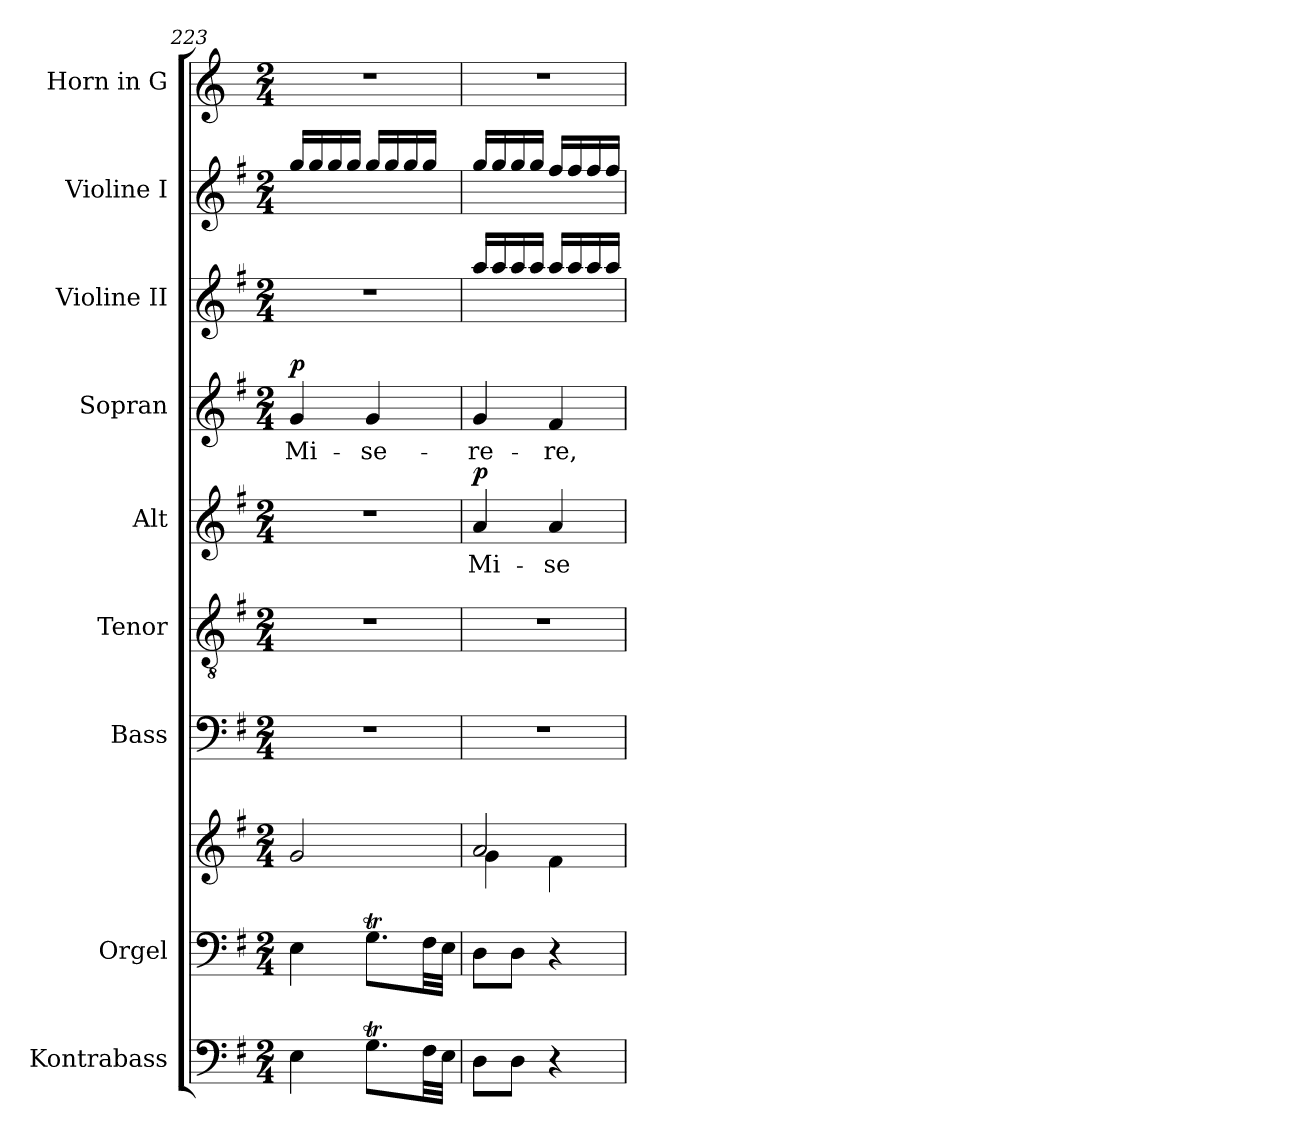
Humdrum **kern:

**kern	**kern	**kern	**kern	**kern	**kern	**text	**dynam	**kern	**text	**dynam	**kern	**kern	**kern
*part9	*part8	*part8	*part7	*part6	*part5	*part5	*part5	*part4	*part4	*part4	*part3	*part2	*part1
*staff10	*staff9	*staff8	*staff7	*staff6	*staff5	*staff5	*staff5	*staff4	*staff4	*staff4	*staff3	*staff2	*staff1
*I"Kontrabass	*I"Orgel	*	*I"Bass	*I"Tenor	*I"Alt	*	*	*I"Sopran	*	*	*I"Violine II	*I"Violine I	*I"Horn in G
*I'Kb.	*I'Org.	*	*I'B	*I'T	*I'A	*	*	*I'S	*	*	*I'Vl. II	*I'Vl. I	*I'Hrn.
*clefF4	*clefF4	*clefG2	*clefF4	*clefGv2	*clefG2	*	*	*clefG2	*	*	*clefG2	*clefG2	*clefG2
*ITrd7c12	*	*	*	*	*	*	*	*	*	*	*ITrd7c12	*ITrd7c12	*ITrd3c5
*k[f#]	*k[f#]	*k[f#]	*k[f#]	*k[f#]	*k[f#]	*	*	*k[f#]	*	*	*k[f#]	*k[f#]	*k[f#]
*G:	*G:	*G:	*G:	*G:	*G:	*	*	*G:	*	*	*G:	*G:	*G:
*M2/4	*M2/4	*M2/4	*M2/4	*M2/4	*M2/4	*	*	*M2/4	*	*	*M2/4	*M2/4	*M2/4
=223	=223	=223	=223	=223	=223	=223	=223	=223	=223	=223	=223	=223	=223
!	!	!	!	!	!	!	!	!	!LO:LY:b	!LO:DY:a	!	!	!
4EE\	4E\	2g/	2r	2r	2r	.	.	4g/	Mi-	p	2r	16g/LL	2r
.	.	.	.	.	.	.	.	.	.	.	.	16g/	.
.	.	.	.	.	.	.	.	.	.	.	.	16g/	.
.	.	.	.	.	.	.	.	.	.	.	.	16g/JJ	.
!	!	!	!	!	!	!	!	!	!LO:LY:b	!	!	!	!
8.GGT\L	8.GT\L	.	.	.	.	.	.	4g/	-se-	.	.	16g/LL	.
.	.	.	.	.	.	.	.	.	.	.	.	16g/	.
.	.	.	.	.	.	.	.	.	.	.	.	16g/	.
32FF#\LL	32F#\LL	.	.	.	.	.	.	.	.	.	.	16g/JJ	.
32EE\JJJ	32E\JJJ	.	.	.	.	.	.	.	.	.	.	.	.
!!LO:PB:g=z
=224	=224	=224	=224	=224	=224	=224	=224	=224	=224	=224	=224	=224	=224
*	*	*^	*	*	*	*	*	*	*	*	*	*	*
!	!	!	!	!	!	!	!LO:LY:b	!LO:DY:a	!	!LO:LY:b	!	!	!	!
8DD\L	8D\L	2a/	4g\	2r	2r	4a/	Mi-	p	4g/	-re-	.	16a/LL	16g/LL	2r
.	.	.	.	.	.	.	.	.	.	.	.	16a/	16g/	.
8DD\J	8D\J	.	.	.	.	.	.	.	.	.	.	16a/	16g/	.
.	.	.	.	.	.	.	.	.	.	.	.	16a/JJ	16g/JJ	.
!	!	!	!	!	!	!	!LO:LY:b	!	!	!LO:LY:b	!	!	!	!
4r	4r	.	4f#\	.	.	4a/	-se-	.	4f#/	-re,	.	16a/LL	16f#/LL	.
.	.	.	.	.	.	.	.	.	.	.	.	16a/	16f#/	.
.	.	.	.	.	.	.	.	.	.	.	.	16a/	16f#/	.
.	.	.	.	.	.	.	.	.	.	.	.	16a/JJ	16f#/JJ	.
*	*	*v	*v	*	*	*	*	*	*	*	*	*	*	*
=	=	=	=	=	=	=	=	=	=	=	=	=	=
*-	*-	*-	*-	*-	*-	*-	*-	*-	*-	*-	*-	*-	*-
